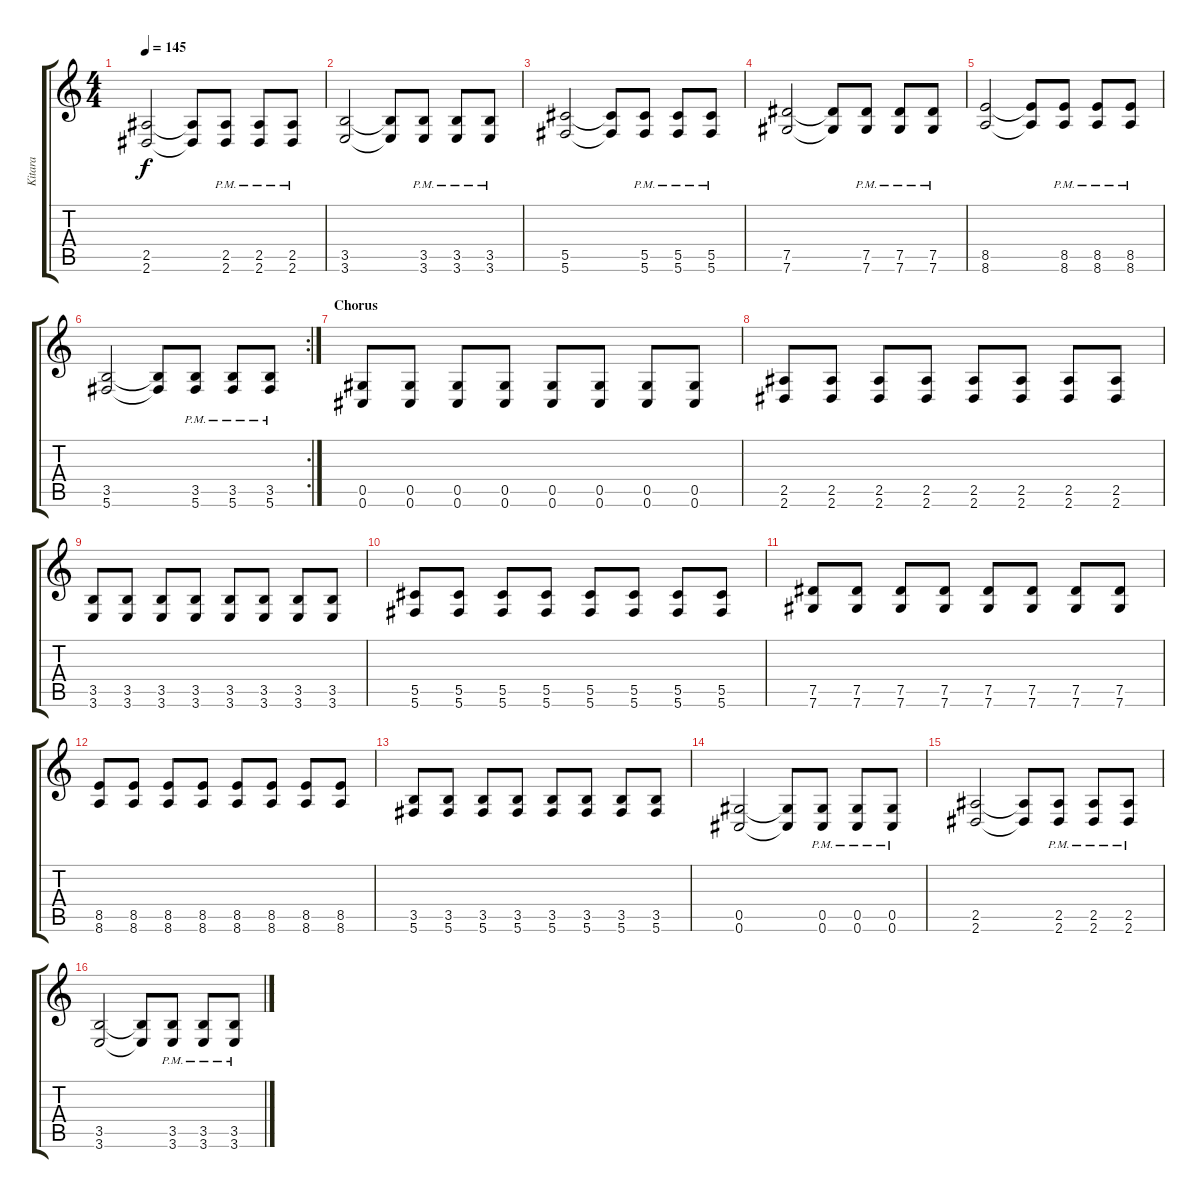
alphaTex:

\track ("Kitara" "Kitara") {instrument distortionguitar}
\staff {score tabs}
\tuning (E4 B3 G3 D3 Ab2 Db2) {hide}
\ts (4 4)
\tempo 145
\clef g2
\ks c
(2.5 2.6).2{dy f} (2.5{t} 2.6{t}).8 (2.5{pm} 2.6{pm}).8 (2.5{pm} 2.6{pm}).8 (2.5{pm} 2.6{pm}).8 |
(3.5 3.6).2 (3.5{t} 3.6{t}).8 (3.5{pm} 3.6{pm}).8 (3.5{pm} 3.6{pm}).8 (3.5{pm} 3.6{pm}).8 |
(5.5 5.6).2 (5.5{t} 5.6{t}).8 (5.5{pm} 5.6{pm}).8 (5.5{pm} 5.6{pm}).8 (5.5{pm} 5.6{pm}).8 |
(7.5 7.6).2 (7.5{t} 7.6{t}).8 (7.5{pm} 7.6{pm}).8 (7.5{pm} 7.6{pm}).8 (7.5{pm} 7.6{pm}).8 |
(8.5 8.6).2 (8.5{t} 8.6{t}).8 (8.5{pm} 8.6{pm}).8 (8.5{pm} 8.6{pm}).8 (8.5{pm} 8.6{pm}).8 |
\rc 2
(3.5 5.6).2 (3.5{t} 5.6{t}).8 (3.5{pm} 5.6{pm}).8 (3.5{pm} 5.6{pm}).8 (3.5{pm} 5.6{pm}).8 |
\section ("" "Chorus")
(0.5 0.6).8 (0.5 0.6).8 (0.5 0.6).8 (0.5 0.6).8 (0.5 0.6).8 (0.5 0.6).8 (0.5 0.6).8 (0.5 0.6).8 |
(2.5 2.6).8 (2.5 2.6).8 (2.5 2.6).8 (2.5 2.6).8 (2.5 2.6).8 (2.5 2.6).8 (2.5 2.6).8 (2.5 2.6).8 |
(3.5 3.6).8 (3.5 3.6).8 (3.5 3.6).8 (3.5 3.6).8 (3.5 3.6).8 (3.5 3.6).8 (3.5 3.6).8 (3.5 3.6).8 |
(5.5 5.6).8 (5.5 5.6).8 (5.5 5.6).8 (5.5 5.6).8 (5.5 5.6).8 (5.5 5.6).8 (5.5 5.6).8 (5.5 5.6).8 |
(7.5 7.6).8 (7.5 7.6).8 (7.5 7.6).8 (7.5 7.6).8 (7.5 7.6).8 (7.5 7.6).8 (7.5 7.6).8 (7.5 7.6).8 |
(8.5 8.6).8 (8.5 8.6).8 (8.5 8.6).8 (8.5 8.6).8 (8.5 8.6).8 (8.5 8.6).8 (8.5 8.6).8 (8.5 8.6).8 |
(3.5 5.6).8 (3.5 5.6).8 (3.5 5.6).8 (3.5 5.6).8 (3.5 5.6).8 (3.5 5.6).8 (3.5 5.6).8 (3.5 5.6).8 |
(0.5 0.6).2 (0.5{t} 0.6{t}).8 (0.5{pm} 0.6{pm}).8 (0.5{pm} 0.6{pm}).8 (0.5{pm} 0.6{pm}).8 |
(2.5 2.6).2 (2.5{t} 2.6{t}).8 (2.5{pm} 2.6{pm}).8 (2.5{pm} 2.6{pm}).8 (2.5{pm} 2.6{pm}).8 |
(3.5 3.6).2 (3.5{t} 3.6{t}).8 (3.5{pm} 3.6{pm}).8 (3.5{pm} 3.6{pm}).8 (3.5{pm} 3.6{pm}).8
